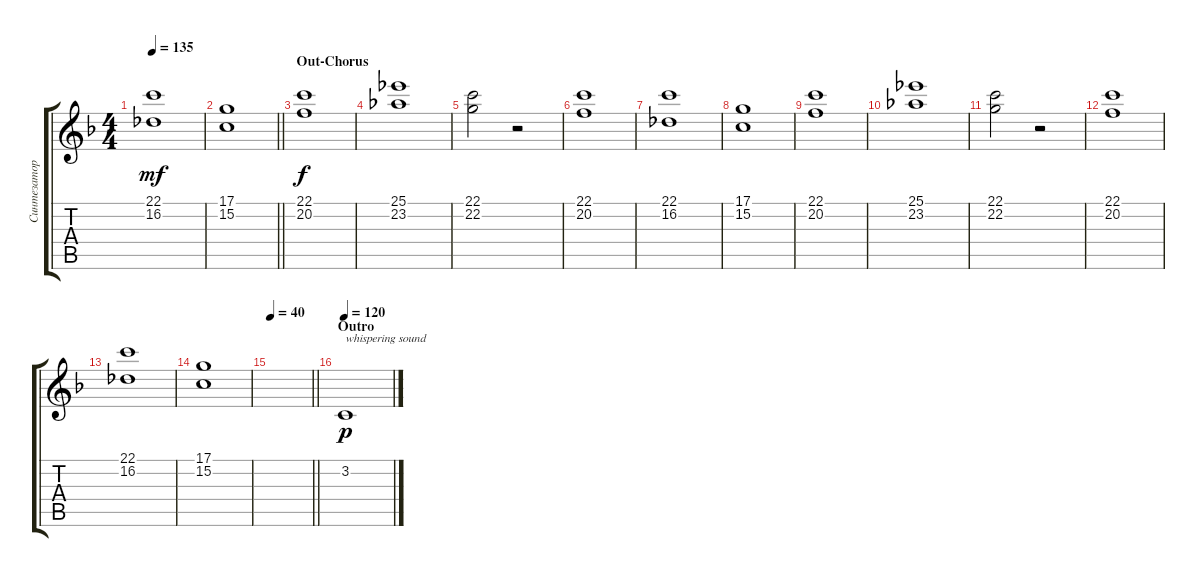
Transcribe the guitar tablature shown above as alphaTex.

\track ("Синтезатор 1" "Синтезатор") {instrument stringensemble1}
\staff {score tabs}
\tuning (D4 A3 F3 C3 G2 D2) {hide}
\ts (4 4)
\tempo 135
\clef g2
\ks dminor
(22.1 16.2).1{dy mf} |
\barLineRight lightlight
(17.1 15.2).1 |
\section ("" "Out-Chorus")
(22.1 20.2).1{dy f instrument fx7echoes} |
(25.1 23.2).1 |
(22.1 22.2).2 r.2 |
(22.1 20.2).1 |
(22.1 16.2).1 |
(17.1 15.2).1 |
(22.1 20.2).1 |
(25.1 23.2).1 |
(22.1 22.2).2 r.2 |
(22.1 20.2).1 |
(22.1 16.2).1 |
(17.1 15.2).1 |
\tempo 40
\barLineRight lightlight
|
\section ("" "Outro")
\tempo 120
3.2.1{txt "whispering sound" dy p instrument applause}
